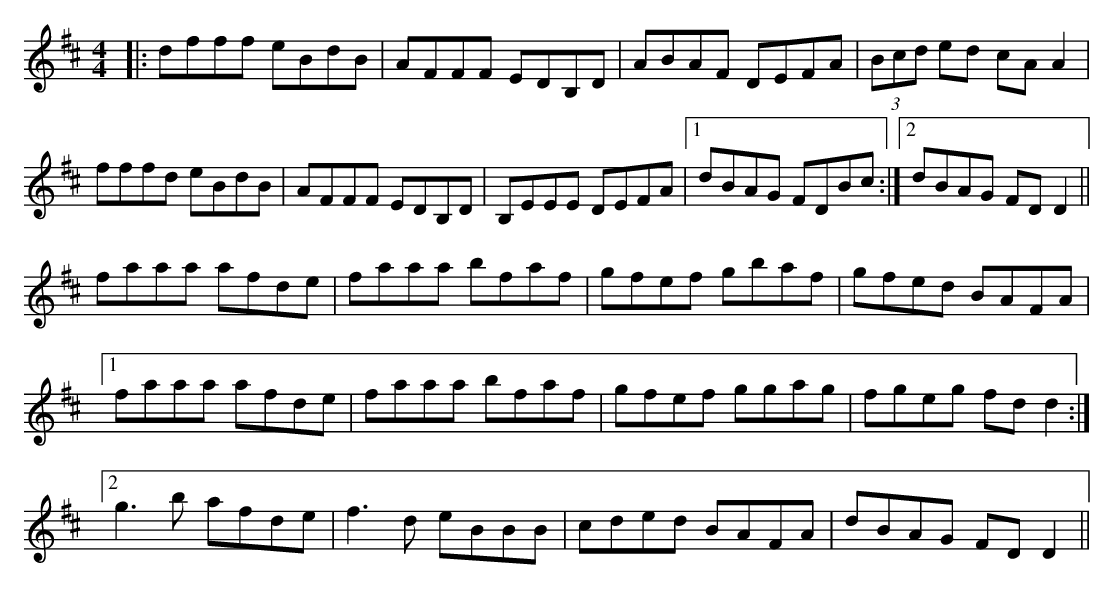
X:1
M:4/4
K:D
|:dfff eBdB|AFFF EDB,D|ABAF DEFA|(3Bcd ed cA A2|
fffd eBdB|AFFF EDB,D|B,EEE DEFA|1 dBAG FDBc:|2 dBAG FD D2||
faaa afde|faaa bfaf|gfef gbaf|gfed BAFA|
[1 faaa afde|faaa bfaf|gfef ggag|fgeg fd d2:|
[2 g3b afde|f3 d eBBB|cded BAFA|dBAG FD D2||
